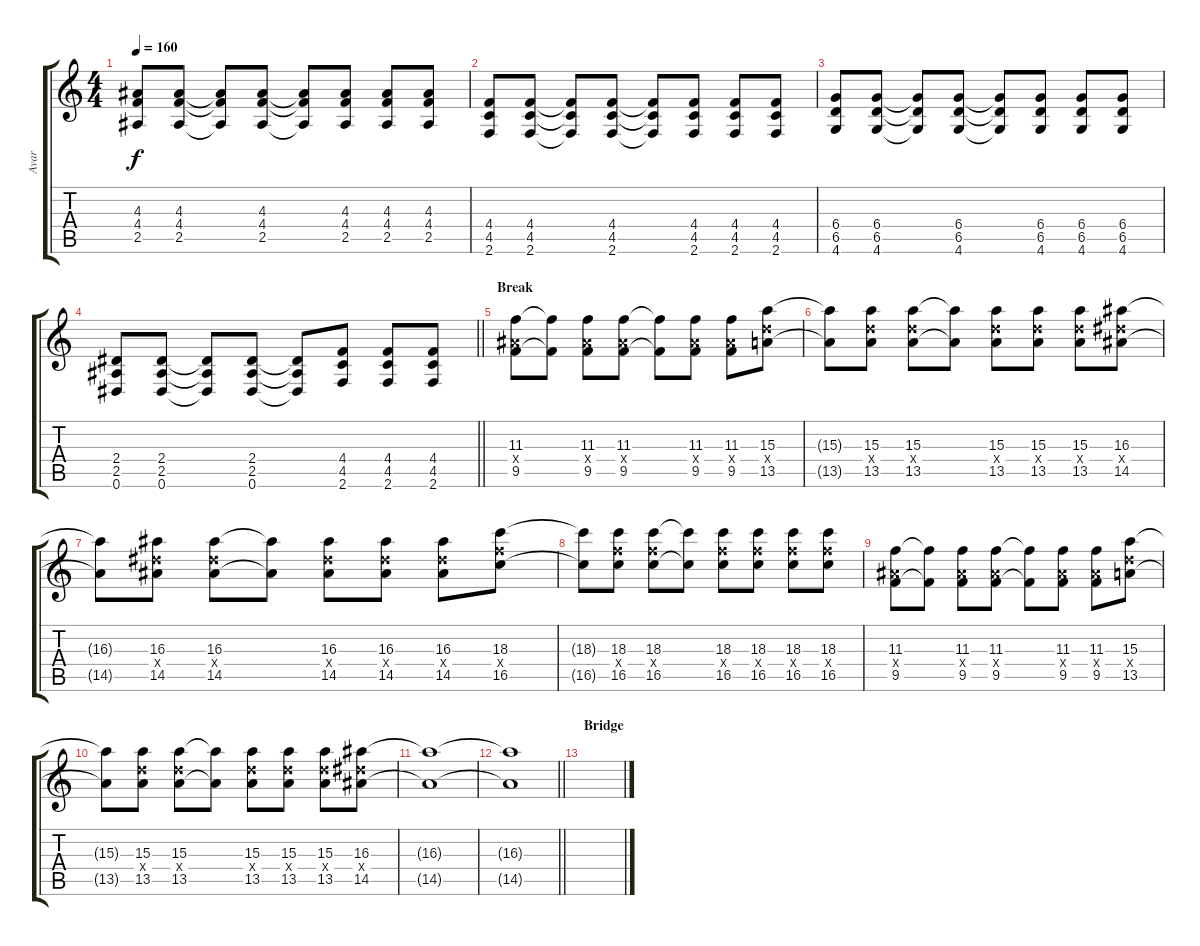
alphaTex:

\track ("Avar" "Avar") {instrument distortionguitar}
\staff {score tabs}
\tuning (Eb4 Bb3 Gb3 Db3 Ab2 Eb2) {hide}
\ts (4 4)
\tempo 160
\clef g2
\ks c
(4.3 4.4 2.5).8{dy f} (4.3 4.4 2.5).8 (4.3{t} 4.4{t} 2.5{t}).8 (4.3 4.4 2.5).8 (4.3{t} 4.4{t} 2.5{t}).8 (4.3 4.4 2.5).8 (4.3 4.4 2.5).8 (4.3 4.4 2.5).8 |
(4.4 4.5 2.6).8 (4.4 4.5 2.6).8 (4.4{t} 4.5{t} 2.6{t}).8 (4.4 4.5 2.6).8 (4.4{t} 4.5{t} 2.6{t}).8 (4.4 4.5 2.6).8 (4.4 4.5 2.6).8 (4.4 4.5 2.6).8 |
(6.4 6.5 4.6).8 (6.4 6.5 4.6).8 (6.4{t} 6.5{t} 4.6{t}).8 (6.4 6.5 4.6).8 (6.4{t} 6.5{t} 4.6{t}).8 (6.4 6.5 4.6).8 (6.4 6.5 4.6).8 (6.4 6.5 4.6).8 |
\barLineRight lightlight
(2.4 2.5 0.6).8 (2.4 2.5 0.6).8 (2.4{t} 2.5{t} 0.6{t}).8 (2.4 2.5 0.6).8 (2.4{t} 2.5{t} 0.6{t}).8 (4.4 4.5 2.6).8 (4.4 4.5 2.6).8 (4.4 4.5 2.6).8 |
\section ("" "Break")
(11.3 9.4{x} 9.5).8 (11.3{t} 9.5{t}).8 (11.3 9.4{x} 9.5).8 (11.3 9.4{x} 9.5).8 (11.3{t} 9.5{t}).8 (11.3 9.4{x} 9.5).8 (11.3 9.4{x} 9.5).8 (15.3 13.4{x} 13.5).8 |
(15.3{t} 13.5{t}).8 (15.3 13.4{x} 13.5).8 (15.3 13.4{x} 13.5).8 (15.3{t} 13.5{t}).8 (15.3 13.4{x} 13.5).8 (15.3 13.4{x} 13.5).8 (15.3 13.4{x} 13.5).8 (16.3 14.4{x} 14.5).8 |
(16.3{t} 14.5{t}).8 (16.3 14.4{x} 14.5).8 (16.3 14.4{x} 14.5).8 (16.3{t} 14.5{t}).8 (16.3 14.4{x} 14.5).8 (16.3 14.4{x} 14.5).8 (16.3 14.4{x} 14.5).8 (18.3 16.4{x} 16.5).8 |
(18.3{t} 16.5{t}).8 (18.3 16.4{x} 16.5).8 (18.3 16.4{x} 16.5).8 (18.3{t} 16.5{t}).8 (18.3 16.4{x} 16.5).8 (18.3 16.4{x} 16.5).8 (18.3 16.4{x} 16.5).8 (18.3 16.4{x} 16.5).8 |
(11.3 9.4{x} 9.5).8 (11.3{t} 9.5{t}).8 (11.3 9.4{x} 9.5).8 (11.3 9.4{x} 9.5).8 (11.3{t} 9.5{t}).8 (11.3 9.4{x} 9.5).8 (11.3 9.4{x} 9.5).8 (15.3 13.4{x} 13.5).8 |
(15.3{t} 13.5{t}).8 (15.3 13.4{x} 13.5).8 (15.3 13.4{x} 13.5).8 (15.3{t} 13.5{t}).8 (15.3 13.4{x} 13.5).8 (15.3 13.4{x} 13.5).8 (15.3 13.4{x} 13.5).8 (16.3 14.4{x} 14.5).8 |
(16.3{t} 14.5{t}).1 |
\barLineRight lightlight
(16.3{t} 14.5{t}).1 |
\section ("" "Bridge")
